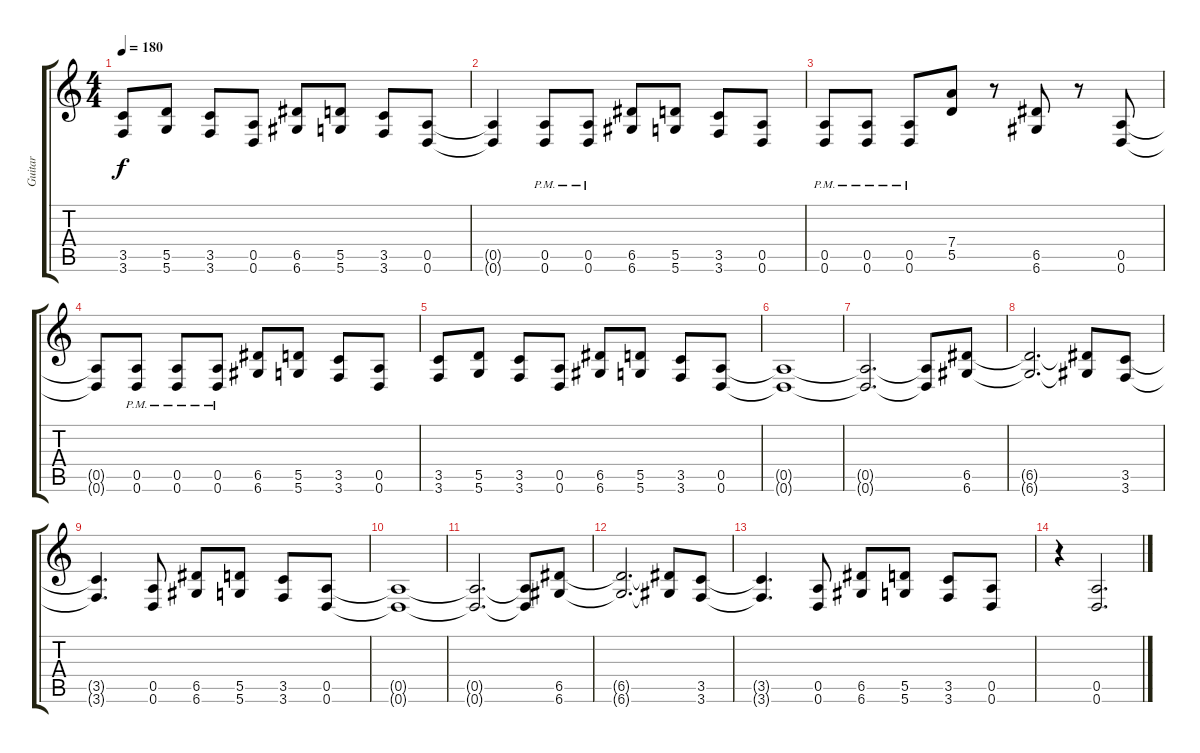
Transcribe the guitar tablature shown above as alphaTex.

\track ("Guitar" "Guitar") {instrument distortionguitar}
\staff {score tabs}
\tuning (E4 B3 G3 D3 A2 D2) {hide}
\ts (4 4)
\tempo 180
\clef g2
\ks c
(3.5 3.6).8{dy f} (5.5 5.6).8 (3.5 3.6).8 (0.5 0.6).8 (6.5 6.6).8 (5.5 5.6).8 (3.5 3.6).8 (0.5 0.6).8 |
(0.5{t} 0.6{t}).4 (0.5{pm} 0.6{pm}).8 (0.5{pm} 0.6{pm}).8 (6.5 6.6).8 (5.5 5.6).8 (3.5 3.6).8 (0.5 0.6).8 |
(0.5{pm} 0.6{pm}).8 (0.5{pm} 0.6{pm}).8 (0.5{pm} 0.6{pm}).8 (7.4 5.5).8 r.8 (6.5 6.6).8 r.8 (0.5 0.6).8 |
(0.5{t} 0.6{t}).8 (0.5{pm} 0.6{pm}).8 (0.5{pm} 0.6{pm}).8 (0.5{pm} 0.6{pm}).8 (6.5 6.6).8 (5.5 5.6).8 (3.5 3.6).8 (0.5 0.6).8 |
(3.5 3.6).8 (5.5 5.6).8 (3.5 3.6).8 (0.5 0.6).8 (6.5 6.6).8 (5.5 5.6).8 (3.5 3.6).8 (0.5 0.6).8 |
(0.5{t} 0.6{t}).1 |
(0.5{t} 0.6{t}).2{d} (0.5{t} 0.6{t}).8 (6.5 6.6).8 |
(6.5{t} 6.6{t}).2{d} (6.5{t} 6.6{t}).8 (3.5 3.6).8 |
(3.5{t} 3.6{t}).4{d} (0.5 0.6).8 (6.5 6.6).8 (5.5 5.6).8 (3.5 3.6).8 (0.5 0.6).8 |
(0.5{t} 0.6{t}).1 |
(0.5{t} 0.6{t}).2{d} (0.5{t} 0.6{t}).8 (6.5 6.6).8 |
(6.5{t} 6.6{t}).2{d} (6.5{t} 6.6{t}).8 (3.5 3.6).8 |
(3.5{t} 3.6{t}).4{d} (0.5 0.6).8 (6.5 6.6).8 (5.5 5.6).8 (3.5 3.6).8 (0.5 0.6).8 |
r.4 (0.5 0.6).2{d}
